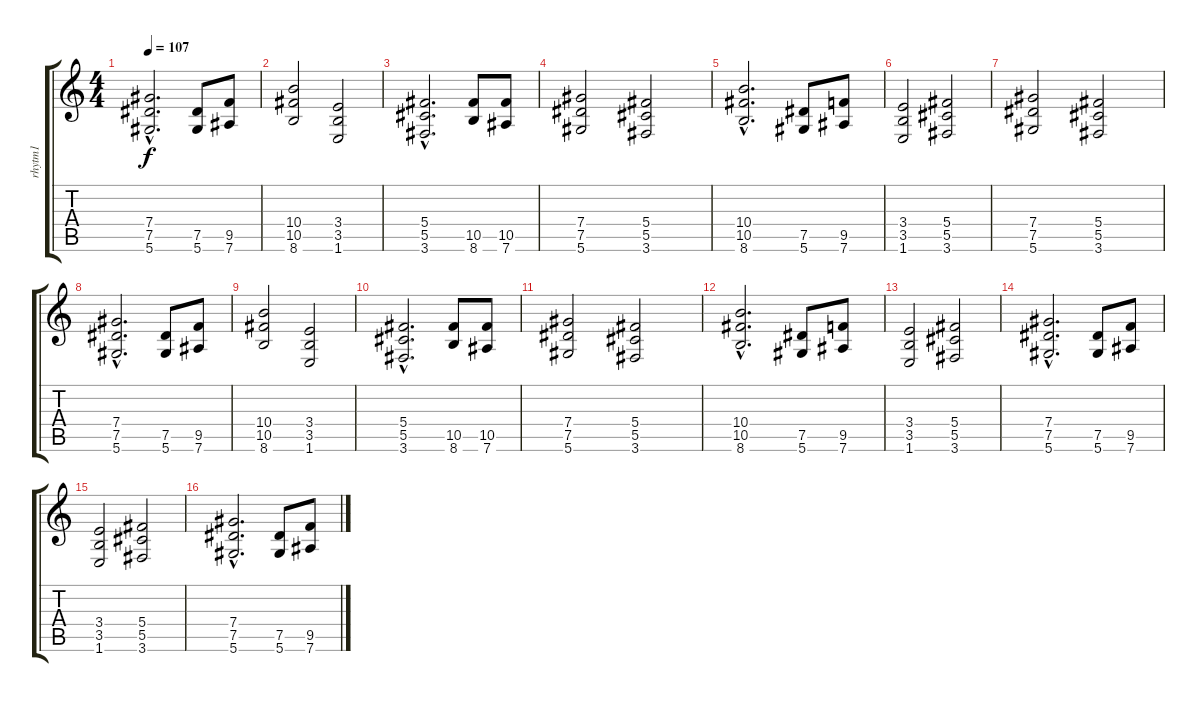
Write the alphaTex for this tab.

\track ("rhytm1" "rhytm1") {instrument overdrivenguitar}
\staff {score tabs}
\tuning (Eb4 Bb3 Gb3 Db3 Ab2 Eb2) {hide}
\ts (4 4)
\tempo 107
\clef g2
\ks c
(7.4{hac} 7.5{hac} 5.6{hac}).2{d dy f} (7.5 5.6).8 (9.5 7.6).8 |
(10.4 10.5 8.6).2 (3.4 3.5 1.6).2 |
(5.4{hac} 5.5{hac} 3.6{hac}).2{d} (10.5 8.6).8 (10.5 7.6).8 |
(7.4 7.5 5.6).2 (5.4 5.5 3.6).2 |
(10.4{hac} 10.5{hac} 8.6{hac}).2{d} (7.5 5.6).8 (9.5 7.6).8 |
(3.4 3.5 1.6).2 (5.4 5.5 3.6).2 |
(7.4 7.5 5.6).2 (5.4 5.5 3.6).2 |
(7.4{hac} 7.5{hac} 5.6{hac}).2{d} (7.5 5.6).8 (9.5 7.6).8 |
(10.4 10.5 8.6).2 (3.4 3.5 1.6).2 |
(5.4{hac} 5.5{hac} 3.6{hac}).2{d} (10.5 8.6).8 (10.5 7.6).8 |
(7.4 7.5 5.6).2 (5.4 5.5 3.6).2 |
(10.4{hac} 10.5{hac} 8.6{hac}).2{d} (7.5 5.6).8 (9.5 7.6).8 |
(3.4 3.5 1.6).2 (5.4 5.5 3.6).2 |
(7.4{hac} 7.5{hac} 5.6{hac}).2{d} (7.5 5.6).8 (9.5 7.6).8 |
(3.4 3.5 1.6).2 (5.4 5.5 3.6).2 |
(7.4{hac} 7.5{hac} 5.6{hac}).2{d} (7.5 5.6).8 (9.5 7.6).8
